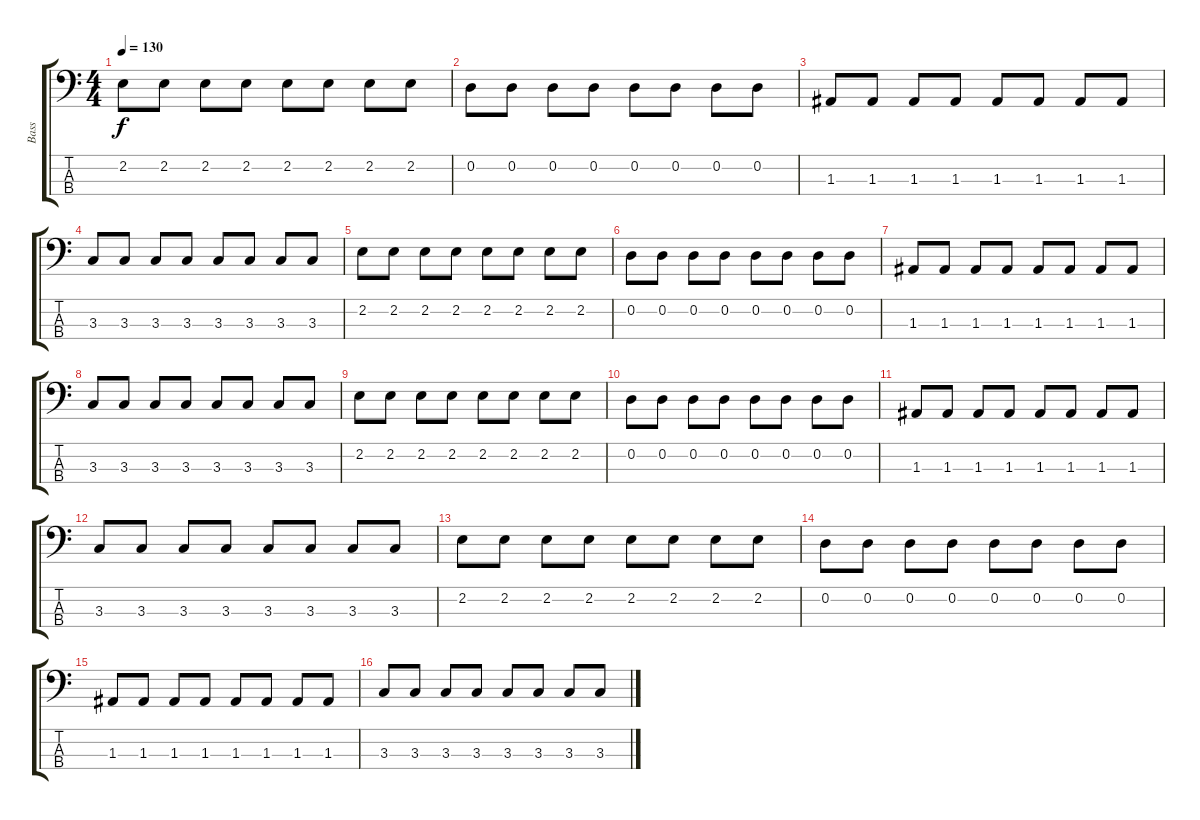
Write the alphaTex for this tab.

\track ("Bass" "Bass") {instrument electricbasspick}
\staff {score tabs}
\tuning (G2 D2 A1 E1) {hide}
\ts (4 4)
\tempo 130
\clef f4
\ks c
2.2.8{dy f} 2.2.8 2.2.8 2.2.8 2.2.8 2.2.8 2.2.8 2.2.8 |
0.2.8 0.2.8 0.2.8 0.2.8 0.2.8 0.2.8 0.2.8 0.2.8 |
1.3.8 1.3.8 1.3.8 1.3.8 1.3.8 1.3.8 1.3.8 1.3.8 |
3.3.8 3.3.8 3.3.8 3.3.8 3.3.8 3.3.8 3.3.8 3.3.8 |
2.2.8 2.2.8 2.2.8 2.2.8 2.2.8 2.2.8 2.2.8 2.2.8 |
0.2.8 0.2.8 0.2.8 0.2.8 0.2.8 0.2.8 0.2.8 0.2.8 |
1.3.8 1.3.8 1.3.8 1.3.8 1.3.8 1.3.8 1.3.8 1.3.8 |
3.3.8 3.3.8 3.3.8 3.3.8 3.3.8 3.3.8 3.3.8 3.3.8 |
2.2.8 2.2.8 2.2.8 2.2.8 2.2.8 2.2.8 2.2.8 2.2.8 |
0.2.8 0.2.8 0.2.8 0.2.8 0.2.8 0.2.8 0.2.8 0.2.8 |
1.3.8 1.3.8 1.3.8 1.3.8 1.3.8 1.3.8 1.3.8 1.3.8 |
3.3.8 3.3.8 3.3.8 3.3.8 3.3.8 3.3.8 3.3.8 3.3.8 |
2.2.8 2.2.8 2.2.8 2.2.8 2.2.8 2.2.8 2.2.8 2.2.8 |
0.2.8 0.2.8 0.2.8 0.2.8 0.2.8 0.2.8 0.2.8 0.2.8 |
1.3.8 1.3.8 1.3.8 1.3.8 1.3.8 1.3.8 1.3.8 1.3.8 |
3.3.8 3.3.8 3.3.8 3.3.8 3.3.8 3.3.8 3.3.8 3.3.8
